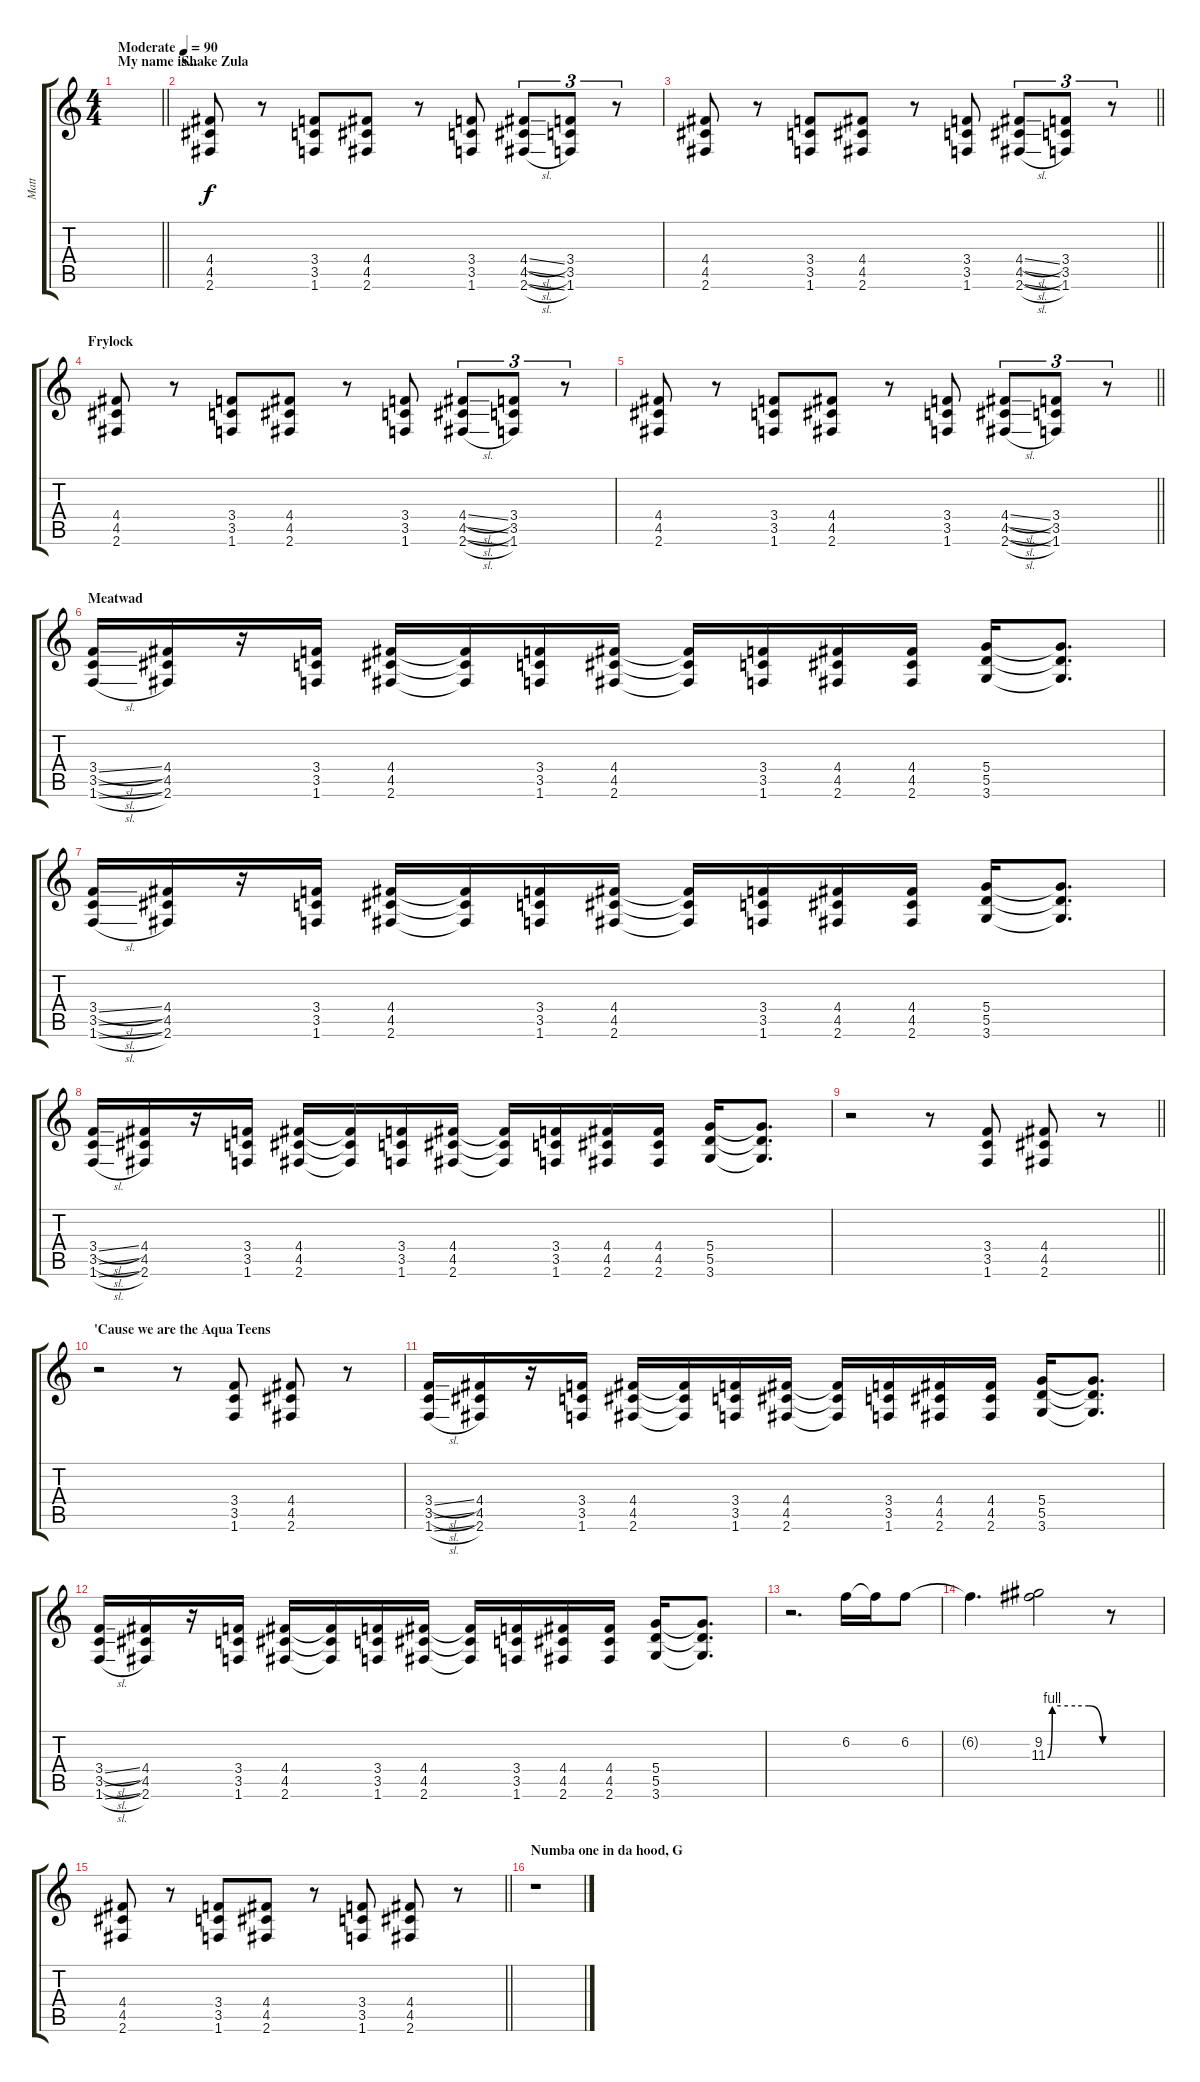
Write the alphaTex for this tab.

\track ("Matt" "Matt") {instrument distortionguitar}
\staff {score tabs}
\tuning (E4 B3 G3 D3 A2 E2) {hide}
\ts (4 4)
\section ("" "My name is...")
\tempo (90 "Moderate")
\clef g2
\barLineRight lightlight
\ks c
|
\section ("" "Shake Zula")
(4.4 4.5 2.6).8 r.8 (3.4 3.5 1.6).8 (4.4 4.5 2.6).8 r.8 (3.4 3.5 1.6).8 (4.4{sl} 4.5{sl} 2.6{sl}).8{tu (3 2)} (3.4 3.5 1.6).8{tu (3 2)} r.8{tu (3 2)} |
\barLineRight lightlight
(4.4 4.5 2.6).8 r.8 (3.4 3.5 1.6).8 (4.4 4.5 2.6).8 r.8 (3.4 3.5 1.6).8 (4.4{sl} 4.5{sl} 2.6{sl}).8{tu (3 2)} (3.4 3.5 1.6).8{tu (3 2)} r.8{tu (3 2)} |
\section ("" "Frylock")
(4.4 4.5 2.6).8 r.8 (3.4 3.5 1.6).8 (4.4 4.5 2.6).8 r.8 (3.4 3.5 1.6).8 (4.4{sl} 4.5{sl} 2.6{sl}).8{tu (3 2)} (3.4 3.5 1.6).8{tu (3 2)} r.8{tu (3 2)} |
\barLineRight lightlight
(4.4 4.5 2.6).8 r.8 (3.4 3.5 1.6).8 (4.4 4.5 2.6).8 r.8 (3.4 3.5 1.6).8 (4.4{sl} 4.5{sl} 2.6{sl}).8{tu (3 2)} (3.4 3.5 1.6).8{tu (3 2)} r.8{tu (3 2)} |
\section ("" "Meatwad")
(3.4{sl} 3.5{sl} 1.6{sl}).16 (4.4 4.5 2.6).16 r.16 (3.4 3.5 1.6).16 (4.4 4.5 2.6).16 (4.4{t} 4.5{t} 2.6{t}).16 (3.4 3.5 1.6).16 (4.4 4.5 2.6).16 (4.4{t} 4.5{t} 2.6{t}).16 (3.4 3.5 1.6).16 (4.4 4.5 2.6).16 (4.4 4.5 2.6).16 (5.4 5.5 3.6).16 (5.4{t} 5.5{t} 3.6{t}).8{d} |
(3.4{sl} 3.5{sl} 1.6{sl}).16 (4.4 4.5 2.6).16 r.16 (3.4 3.5 1.6).16 (4.4 4.5 2.6).16 (4.4{t} 4.5{t} 2.6{t}).16 (3.4 3.5 1.6).16 (4.4 4.5 2.6).16 (4.4{t} 4.5{t} 2.6{t}).16 (3.4 3.5 1.6).16 (4.4 4.5 2.6).16 (4.4 4.5 2.6).16 (5.4 5.5 3.6).16 (5.4{t} 5.5{t} 3.6{t}).8{d} |
(3.4{sl} 3.5{sl} 1.6{sl}).16 (4.4 4.5 2.6).16 r.16 (3.4 3.5 1.6).16 (4.4 4.5 2.6).16 (4.4{t} 4.5{t} 2.6{t}).16 (3.4 3.5 1.6).16 (4.4 4.5 2.6).16 (4.4{t} 4.5{t} 2.6{t}).16 (3.4 3.5 1.6).16 (4.4 4.5 2.6).16 (4.4 4.5 2.6).16 (5.4 5.5 3.6).16 (5.4{t} 5.5{t} 3.6{t}).8{d} |
\barLineRight lightlight
r.2 r.8 (3.4 3.5 1.6).8 (4.4 4.5 2.6).8 r.8 |
\section ("" "'Cause we are the Aqua Teens")
r.2 r.8 (3.4 3.5 1.6).8 (4.4 4.5 2.6).8 r.8 |
(3.4{sl} 3.5{sl} 1.6{sl}).16 (4.4 4.5 2.6).16 r.16 (3.4 3.5 1.6).16 (4.4 4.5 2.6).16 (4.4{t} 4.5{t} 2.6{t}).16 (3.4 3.5 1.6).16 (4.4 4.5 2.6).16 (4.4{t} 4.5{t} 2.6{t}).16 (3.4 3.5 1.6).16 (4.4 4.5 2.6).16 (4.4 4.5 2.6).16 (5.4 5.5 3.6).16 (5.4{t} 5.5{t} 3.6{t}).8{d} |
(3.4{sl} 3.5{sl} 1.6{sl}).16 (4.4 4.5 2.6).16 r.16 (3.4 3.5 1.6).16 (4.4 4.5 2.6).16 (4.4{t} 4.5{t} 2.6{t}).16 (3.4 3.5 1.6).16 (4.4 4.5 2.6).16 (4.4{t} 4.5{t} 2.6{t}).16 (3.4 3.5 1.6).16 (4.4 4.5 2.6).16 (4.4 4.5 2.6).16 (5.4 5.5 3.6).16 (5.4{t} 5.5{t} 3.6{t}).8{d} |
r.2{d} 6.2.16 6.2{t}.16 6.2.8 |
6.2{t}.4{d} (9.2 11.3{be (custom 0 0 5 4 30 4 45 4 60 0)}).2 r.8 |
\barLineRight lightlight
(4.4 4.5 2.6).8 r.8 (3.4 3.5 1.6).8 (4.4 4.5 2.6).8 r.8 (3.4 3.5 1.6).8 (4.4 4.5 2.6).8 r.8 |
\section ("" "Numba one in da hood, G")
r.1
